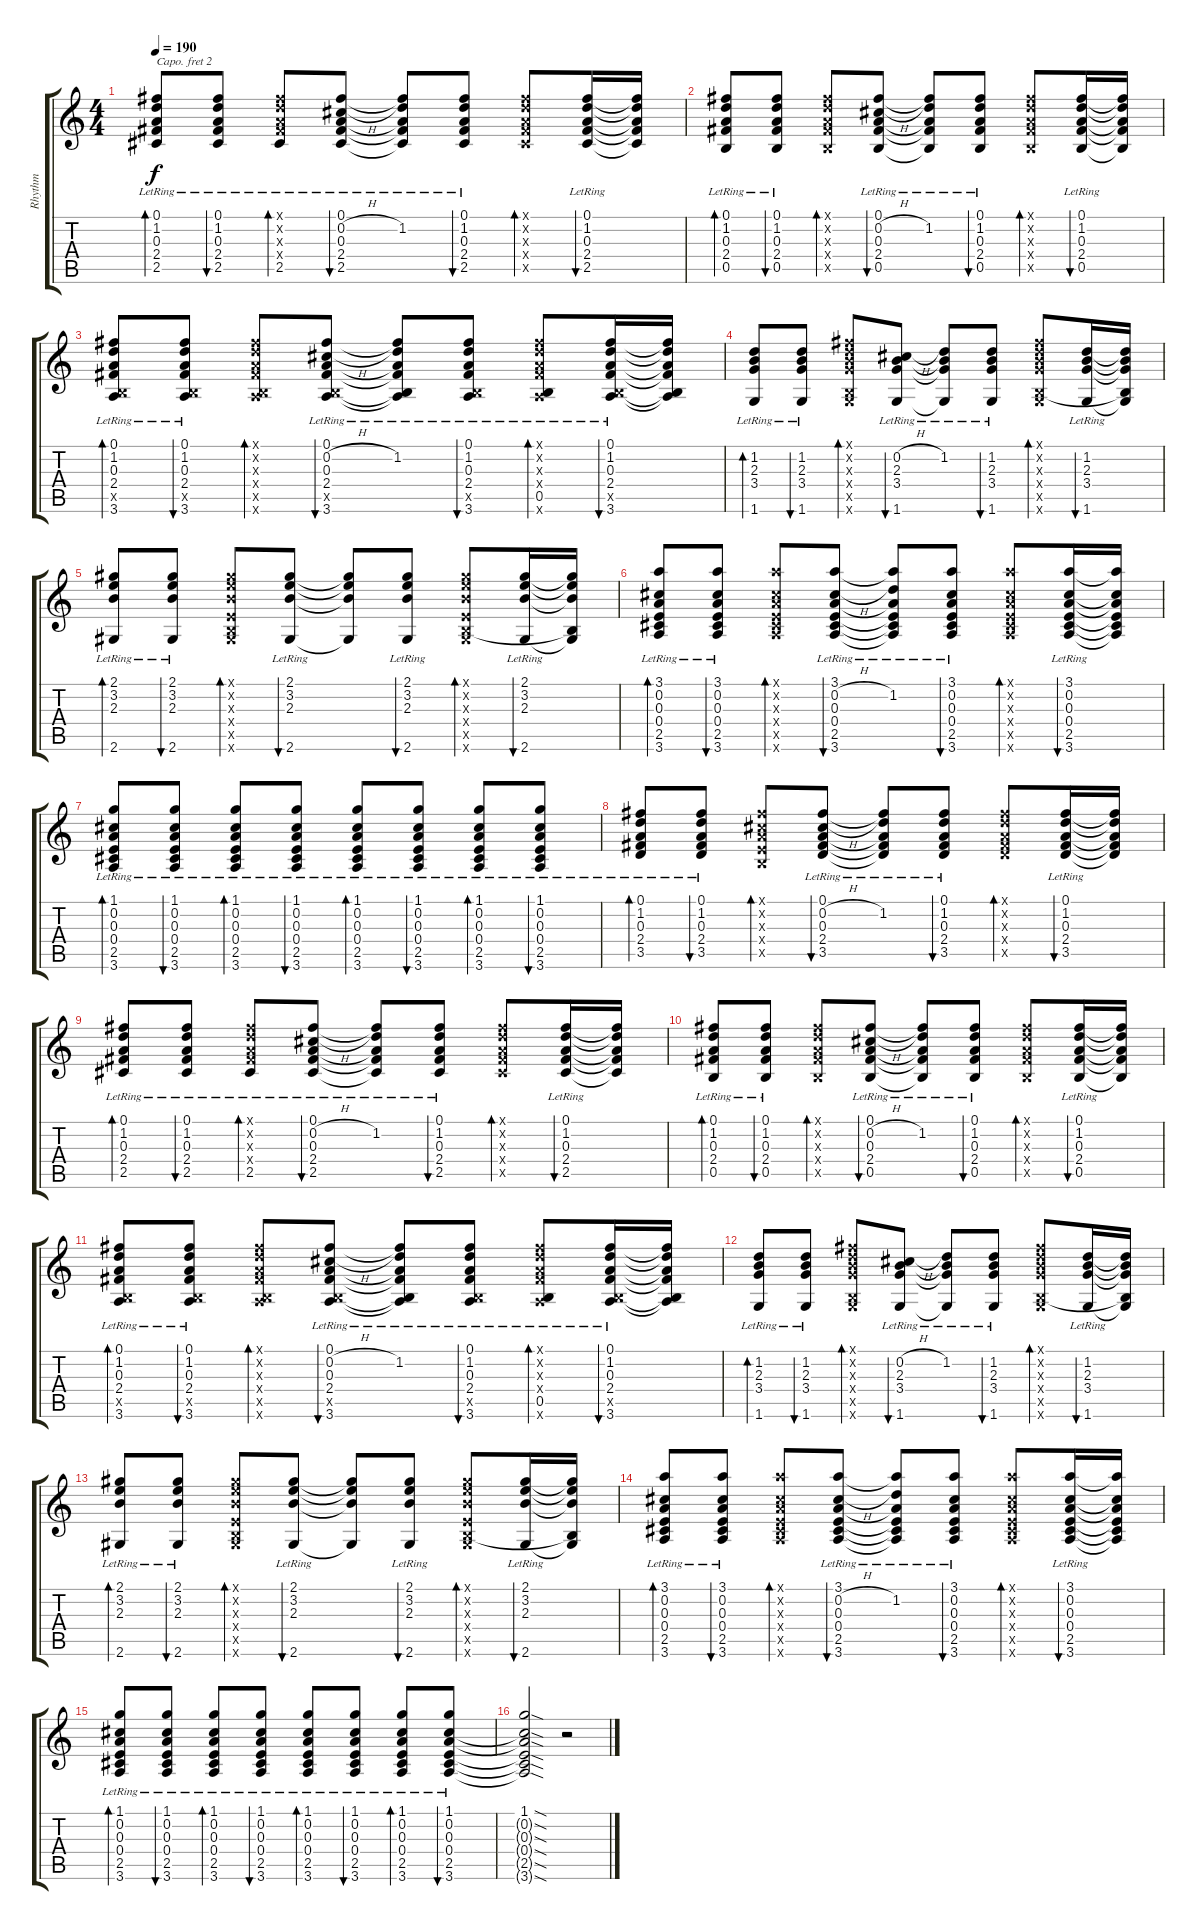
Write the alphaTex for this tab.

\track ("Rhythm" "Rhythm") {instrument acousticguitarsteel}
\staff {score tabs}
\capo 2
\tuning (E4 B3 G3 D3 A2 E2) {hide}
\ts (4 4)
\tempo 190
\clef g2
\ks c
(0.1{lr} 1.2{lr} 0.3{lr} 2.4{lr} 2.5{lr}).8{bd 60 dy f} (0.1{lr} 1.2{lr} 0.3{lr} 2.4{lr} 2.5{lr}).8{bu 60} (0.1{x} 1.2{x} 0.3{x} 2.4{x} 2.5{lr}).8{bd 60} (0.1{lr} 0.2{h lr} 0.3{lr} 2.4{lr} 2.5{lr}).8{bu 60} (0.1{t} 1.2{lr} 0.3{t} 2.4{t} 2.5{t}).8 (0.1{lr} 1.2{lr} 0.3{lr} 2.4{lr} 2.5{lr}).8{bu 60} (0.1{x} 1.2{x} 0.3{x} 2.4{x} 2.5{x}).8{bd 60} (0.1{lr} 1.2{lr} 0.3{lr} 2.4{lr} 2.5{lr}).16{bu 60} (0.1{t} 1.2{t} 0.3{t} 2.4{t} 2.5{t}).16 |
(0.1{lr} 1.2{lr} 0.3{lr} 2.4{lr} 0.5{lr}).8{bd 60} (0.1{lr} 1.2{lr} 0.3{lr} 2.4 0.5{lr}).8{bu 60} (0.1{x} 1.2{x} 0.3{x} 2.4{x} 0.5{x}).8{bd 60} (0.1{lr} 0.2{h lr} 0.3{lr} 2.4{lr} 0.5{lr}).8{bu 60} (0.1{t} 1.2{lr} 0.3{t} 2.4{t} 0.5{t}).8 (0.1{lr} 1.2{lr} 0.3{lr} 2.4{lr} 0.5{lr}).8{bu 60} (0.1{x} 1.2{x} 0.3{x} 2.4{x} 0.5{x}).8{bd 60} (0.1{lr} 1.2{lr} 0.3{lr} 2.4{lr} 0.5{lr}).16{bu 60} (0.1{t} 1.2{t} 0.3{t} 2.4{t} 0.5{t}).16 |
(0.1{lr} 1.2{lr} 0.3{lr} 2.4{lr} 0.5{x} 3.6{lr}).8{bd 60} (0.1{lr} 1.2{lr} 0.3{lr} 2.4{lr} 0.5{x} 3.6{lr}).8{bu 60} (0.1{x} 1.2{x} 0.3{x} 2.4{x} 0.5{x} 3.6{x}).8{bd 60} (0.1{lr} 0.2{h lr} 0.3{lr} 2.4{lr} 0.5{x} 3.6{lr}).8{bu 60} (0.1{t} 1.2{lr} 0.3{t} 2.4{t} 0.5{t} 3.6{t}).8 (0.1{lr} 1.2{lr} 0.3{lr} 2.4{lr} 0.5{x} 3.6{lr}).8{bu 60} (0.1{x} 1.2{x} 0.3{x} 2.4{x} 0.5{lr} 3.6{x}).8{bd 60} (0.1{lr} 1.2{lr} 0.3{lr} 2.4{lr} 0.5{x} 3.6{lr}).16{bu 60} (0.1{t} 1.2{t} 0.3{t} 2.4{t} 0.5{t} 3.6{t}).16 |
(1.2{lr} 2.3{lr} 3.4{lr} 1.6{lr}).8{bd 60} (1.2{lr} 2.3{lr} 3.4{lr} 1.6{lr}).8{bu 60} (0.1{x} 1.2{x} 2.3{x} 3.4{x} 0.5{x} 1.6{x}).8{bd 60} (0.2{h lr} 2.3{lr} 3.4{lr} 1.6{lr}).8{bu 60} (1.2{lr} 2.3{t} 3.4{t} 1.6{t}).8 (1.2{lr} 2.3{lr} 3.4{lr} 1.6{lr}).8{bu 60} (0.1{x} 1.2{x} 2.3{x} 3.4{x} 0.5{x} 1.6{x}).8{bd 60} (1.2{lr} 2.3{lr} 3.4{lr} 1.6{lr}).16{bu 60} (1.2{t} 2.3{t} 3.4{t} 0.5{t} 1.6{t}).16 |
(2.1{lr} 3.2{lr} 2.3{lr} 2.6{lr}).8{bd 60} (2.1{lr} 3.2{lr} 2.3{lr} 2.6{lr}).8{bu 60} (2.1{x} 3.2{x} 2.3{x} 0.4{x} 0.5{x} 2.6{x}).8{bd 60} (2.1{lr} 3.2{lr} 2.3{lr} 2.6{lr}).8{bu 60} (2.1{t} 3.2{t} 2.3{t} 2.6{t}).8 (2.1{lr} 3.2{lr} 2.3{lr} 2.6{lr}).8{bu 60} (2.1{x} 3.2{x} 2.3{x} 0.4{x} 0.5{x} 2.6{x}).8{bd 60} (2.1{lr} 3.2{lr} 2.3{lr} 2.6{lr}).16{bu 60} (2.1{t} 3.2{t} 2.3{t} 0.5{t} 2.6{t}).16 |
(3.1{lr} 0.2{lr} 0.3{lr} 0.4{lr} 2.5{lr} 3.6{lr}).8{bd 60} (3.1{lr} 0.2{lr} 0.3{lr} 0.4{lr} 2.5{lr} 3.6{lr}).8{bu 60} (3.1{x} 0.2{x} 0.3{x} 0.4{x} 2.5{x} 3.6{x}).8{bd 60} (3.1{lr} 0.2{h lr} 0.3{lr} 0.4{lr} 2.5{lr} 3.6{lr}).8{bu 60} (3.1{t} 1.2{lr} 0.3{t} 0.4{t} 2.5{t} 3.6{t}).8 (3.1{lr} 0.2{lr} 0.3{lr} 0.4{lr} 2.5{lr} 3.6{lr}).8{bu 60} (3.1{x} 0.2{x} 0.3{x} 0.4{x} 2.5{x} 3.6{x}).8{bd 60} (3.1{lr} 0.2{lr} 0.3{lr} 0.4{lr} 2.5{lr} 3.6{lr}).16{bu 60} (3.1{t} 0.2{t} 0.3{t} 0.4{t} 2.5{t} 3.6{t}).16 |
(1.1{lr} 0.2{lr} 0.3{lr} 0.4{lr} 2.5{lr} 3.6{lr}).8{bd 60 volume 5} (1.1{lr} 0.2{lr} 0.3{lr} 0.4{lr} 2.5{lr} 3.6{lr}).8{bu 60} (1.1{lr} 0.2{lr} 0.3{lr} 0.4{lr} 2.5{lr} 3.6{lr}).8{bd 60 volume 10} (1.1{lr} 0.2{lr} 0.3{lr} 0.4{lr} 2.5{lr} 3.6{lr}).8{bu 60} (1.1{lr} 0.2{lr} 0.3{lr} 0.4{lr} 2.5{lr} 3.6{lr}).8{bd 60} (1.1{lr} 0.2{lr} 0.3{lr} 0.4{lr} 2.5{lr} 3.6{lr}).8{bu 60 volume 13} (1.1{lr} 0.2{lr} 0.3{lr} 0.4{lr} 2.5{lr} 3.6{lr}).8{bd 60} (1.1{lr} 0.2{lr} 0.3{lr} 0.4{lr} 2.5{lr} 3.6{lr}).8{bu 60} |
(0.1{lr} 1.2{lr} 0.3{lr} 2.4{lr} 3.5{lr}).8{bd 60} (0.1{lr} 1.2{lr} 0.3{lr} 2.4{lr} 3.5{lr}).8{bu 60} (0.1{x} 0.2{x} 0.3{x} 0.4{x} 0.5{x}).8{bd 60} (0.1{lr} 0.2{h lr} 0.3{lr} 2.4{lr} 3.5{lr}).8{bu 60} (0.1{t} 1.2{lr} 0.3{t} 2.4{t} 3.5{t}).8 (0.1{lr} 1.2{lr} 0.3{lr} 2.4{lr} 3.5{lr}).8{bu 60} (0.1{x} 1.2{x} 0.3{x} 2.4{x} 3.5{x}).8{bd 60} (0.1{lr} 1.2{lr} 0.3{lr} 2.4{lr} 3.5{lr}).16{bu 60} (0.1{t} 1.2{t} 0.3{t} 2.4{t} 3.5{t}).16 |
(0.1{lr} 1.2{lr} 0.3{lr} 2.4{lr} 2.5{lr}).8{bd 60} (0.1{lr} 1.2{lr} 0.3{lr} 2.4{lr} 2.5{lr}).8{bu 60} (0.1{x} 1.2{x} 0.3{x} 2.4{x} 2.5{lr}).8{bd 60} (0.1{lr} 0.2{h lr} 0.3{lr} 2.4{lr} 2.5{lr}).8{bu 60} (0.1{t} 1.2{lr} 0.3{t} 2.4{t} 2.5{t}).8 (0.1{lr} 1.2{lr} 0.3{lr} 2.4{lr} 2.5{lr}).8{bu 60} (0.1{x} 1.2{x} 0.3{x} 2.4{x} 2.5{x}).8{bd 60} (0.1{lr} 1.2{lr} 0.3{lr} 2.4{lr} 2.5{lr}).16{bu 60} (0.1{t} 1.2{t} 0.3{t} 2.4{t} 2.5{t}).16 |
(0.1{lr} 1.2{lr} 0.3{lr} 2.4{lr} 0.5{lr}).8{bd 60} (0.1{lr} 1.2{lr} 0.3{lr} 2.4{lr} 0.5{lr}).8{bu 60} (0.1{x} 1.2{x} 0.3{x} 2.4{x} 0.5{x}).8{bd 60} (0.1{lr} 0.2{h lr} 0.3{lr} 2.4{lr} 0.5{lr}).8{bu 60} (0.1{t} 1.2{lr} 0.3{t} 2.4{t} 0.5{t}).8 (0.1{lr} 1.2{lr} 0.3{lr} 2.4{lr} 0.5{lr}).8{bu 60} (0.1{x} 1.2{x} 0.3{x} 2.4{x} 0.5{x}).8{bd 60} (0.1{lr} 1.2{lr} 0.3{lr} 2.4{lr} 0.5{lr}).16{bu 60} (0.1{t} 1.2{t} 0.3{t} 2.4{t} 0.5{t}).16 |
(0.1{lr} 1.2{lr} 0.3{lr} 2.4{lr} 0.5{x} 3.6{lr}).8{bd 60} (0.1{lr} 1.2{lr} 0.3{lr} 2.4{lr} 0.5{x} 3.6{lr}).8{bu 60} (0.1{x} 1.2{x} 0.3{x} 2.4{x} 0.5{x} 3.6{x}).8{bd 60} (0.1{lr} 0.2{h lr} 0.3{lr} 2.4{lr} 0.5{x} 3.6{lr}).8{bu 60} (0.1{t} 1.2{lr} 0.3{t} 2.4{t} 0.5{t} 3.6{t}).8 (0.1{lr} 1.2{lr} 0.3{lr} 2.4{lr} 0.5{x} 3.6{lr}).8{bu 60} (0.1{x} 1.2{x} 0.3{x} 2.4{x} 0.5{lr} 3.6{x}).8{bd 60} (0.1{lr} 1.2{lr} 0.3{lr} 2.4{lr} 0.5{x} 3.6{lr}).16{bu 60} (0.1{t} 1.2{t} 0.3{t} 2.4{t} 0.5{t} 3.6{t}).16 |
(1.2{lr} 2.3{lr} 3.4{lr} 1.6{lr}).8{bd 60} (1.2{lr} 2.3{lr} 3.4{lr} 1.6{lr}).8{bu 60} (0.1{x} 1.2{x} 2.3{x} 3.4{x} 0.5{x} 1.6{x}).8{bd 60} (0.2{h lr} 2.3{lr} 3.4{lr} 1.6{lr}).8{bu 60} (1.2{lr} 2.3{t} 3.4{t} 1.6{t}).8 (1.2{lr} 2.3{lr} 3.4{lr} 1.6{lr}).8{bu 60} (0.1{x} 1.2{x} 2.3{x} 3.4{x} 0.5{x} 1.6{x}).8{bd 60} (1.2{lr} 2.3{lr} 3.4{lr} 1.6{lr}).16{bu 60} (1.2{t} 2.3{t} 3.4{t} 0.5{t} 1.6{t}).16 |
(2.1{lr} 3.2{lr} 2.3{lr} 2.6{lr}).8{bd 60} (2.1{lr} 3.2{lr} 2.3{lr} 2.6{lr}).8{bu 60} (2.1{x} 3.2{x} 2.3{x} 0.4{x} 0.5{x} 2.6{x}).8{bd 60} (2.1{lr} 3.2{lr} 2.3{lr} 2.6{lr}).8{bu 60} (2.1{t} 3.2{t} 2.3{t} 2.6{t}).8 (2.1{lr} 3.2{lr} 2.3{lr} 2.6{lr}).8{bu 60} (2.1{x} 3.2{x} 2.3{x} 0.4{x} 0.5{x} 2.6{x}).8{bd 60} (2.1{lr} 3.2{lr} 2.3{lr} 2.6{lr}).16{bu 60} (2.1{t} 3.2{t} 2.3{t} 0.5{t} 2.6{t}).16 |
(3.1{lr} 0.2{lr} 0.3{lr} 0.4{lr} 2.5{lr} 3.6{lr}).8{bd 60} (3.1{lr} 0.2{lr} 0.3{lr} 0.4{lr} 2.5{lr} 3.6{lr}).8{bu 60} (3.1{x} 0.2{x} 0.3{x} 0.4{x} 2.5{x} 3.6{x}).8{bd 60} (3.1{lr} 0.2{h lr} 0.3{lr} 0.4{lr} 2.5{lr} 3.6{lr}).8{bu 60} (3.1{t} 1.2{lr} 0.3{t} 0.4{t} 2.5{t} 3.6{t}).8 (3.1{lr} 0.2{lr} 0.3{lr} 0.4{lr} 2.5{lr} 3.6{lr}).8{bu 60} (3.1{x} 0.2{x} 0.3{x} 0.4{x} 2.5{x} 3.6{x}).8{bd 60} (3.1{lr} 0.2{lr} 0.3{lr} 0.4{lr} 2.5{lr} 3.6{lr}).16{bu 60} (3.1{t} 0.2{t} 0.3{t} 0.4{t} 2.5{t} 3.6{t}).16 |
(1.1{lr} 0.2{lr} 0.3{lr} 0.4{lr} 2.5{lr} 3.6{lr}).8{bd 60 volume 5} (1.1{lr} 0.2{lr} 0.3{lr} 0.4{lr} 2.5{lr} 3.6{lr}).8{bu 60} (1.1{lr} 0.2{lr} 0.3{lr} 0.4{lr} 2.5{lr} 3.6{lr}).8{bd 60 volume 10} (1.1{lr} 0.2{lr} 0.3{lr} 0.4{lr} 2.5{lr} 3.6{lr}).8{bu 60} (1.1{lr} 0.2{lr} 0.3{lr} 0.4{lr} 2.5{lr} 3.6{lr}).8{bd 60} (1.1{lr} 0.2{lr} 0.3{lr} 0.4{lr} 2.5{lr} 3.6{lr}).8{bu 60 volume 13} (1.1{lr} 0.2{lr} 0.3{lr} 0.4{lr} 2.5{lr} 3.6{lr}).8{bd 60} (1.1{lr} 0.2{lr} 0.3{lr} 0.4{lr} 2.5{lr} 3.6{lr}).8{bu 60} |
(1.1{sod} 0.2{sod t} 0.3{sod t} 0.4{sod t} 2.5{sod t} 3.6{sod t}).2 r.2
